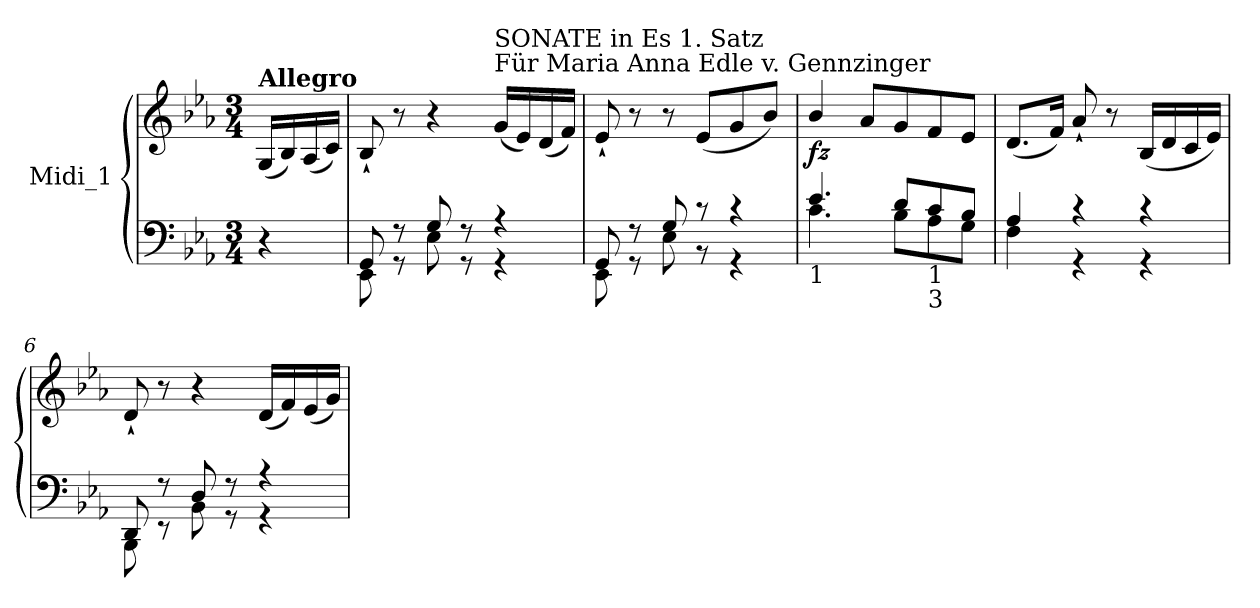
**kern	**kern	**dynam
*part1	*part1	*part1
*staff2	*staff1	*staff1/2
*I"Midi_1	*	*
*clefF4	*clefG2	*
*k[b-e-a-]	*k[b-e-a-]	*
*E-:	*E-:	*
*M3/4	*M3/4	*
=1	=1	=1
*^	*	*
!	!	!LO:TX:a:B:t=Allegro	!
4r	4ryy	(<16G/LL	.
.	.	16B-/)	.
.	.	(<16A-/	.
.	.	16c/JJ)	.
=2	=2	=2	=2
8GG/	8EE-\	8B-`/	.
8r	8r	8r	.
8G/	8E-\	4r	.
8r	8r	.	.
!	!	!LO:TX:a:t=Für Maria Anna Edle v. Gennzinger	!
!	!	!LO:TX:a:t=SONATE in Es 1. Satz	!
4r	4r	(<16g/LL	.
.	.	16e-/)	.
.	.	(<16d/	.
.	.	16f/JJ)	.
=3	=3	=3	=3
8GG/	8EE-\	8e-`/	.
8r	8r	8r	.
8G/	8E-\	8r	.
8r	8r	(<8e-/L	.
4r	4r	8g/	.
.	.	8b-/J)	.
=4	=4	=4	=4
!LO:TX:b:t=1	!	!	!
!	!	!	!LO:DY:b
4.e-/	4.c\	4b-/	fz
.	.	8a-/L	.
8d/L	8B-\L	8g/	.
!LO:TX:b:t=1	!	!	!
!LO:TX:b:t=3	!	!	!
8c/	8A-\	8f/	.
8B-/J	8G\J	8e-/J	.
=5	=5	=5	=5
4A-/	4F\	(<8.d/L	.
.	.	16f/Jk)	.
4r	4r	8a-`/	.
.	.	8r	.
4r	4r	(<16B-/LL	.
.	.	16d/	.
.	.	16c/	.
.	.	16e-/JJ)	.
!!LO:LB:g=z
=6	=6	=6	=6
8DD/	8BBB-\	8d`/	.
8r	8r	8r	.
8D/	8BB-\	4r	.
8r	8r	.	.
4r	4r	(<16d/LL	.
.	.	16f/)	.
.	.	(<16e-/	.
.	.	16g/JJ)	.
*v	*v	*	*
=	=	=
*-	*-	*-
